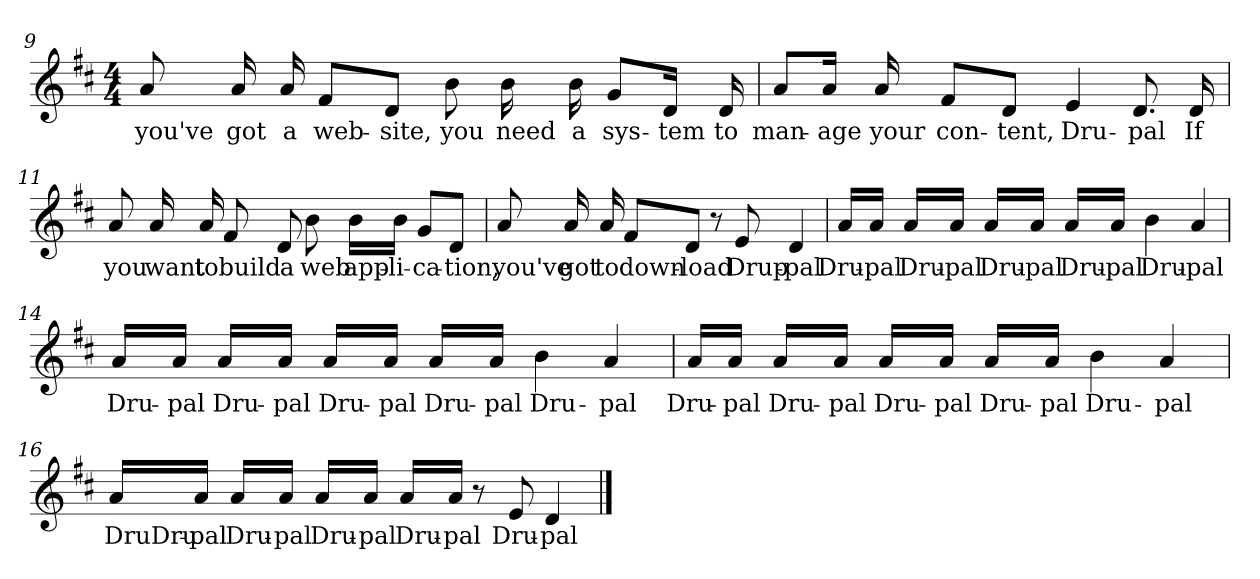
**kern	**text
*part1	*part1
*staff1	*staff1
*clefG2	*
*k[f#c#]	*
*D:	*
*M4/4	*
=9	=9
!	!LO:LY:b
8a	you've
!	!LO:LY:b
16a	got
!	!LO:LY:b
16a	a
!	!LO:LY:b
8f#L	web-
!	!LO:LY:b
8dJ	-site,
!	!LO:LY:b
8b	you
!	!LO:LY:b
16b	need
!	!LO:LY:b
16b	a
!	!LO:LY:b
8gL	sys-
!	!LO:LY:b
16dJk	-tem
!	!LO:LY:b
16d	to
=10	=10
!	!LO:LY:b
8aL	man-
!	!LO:LY:b
16aJk	-age
!	!LO:LY:b
16a	your
!	!LO:LY:b
8f#L	con-
!	!LO:LY:b
8dJ	-tent,
!	!LO:LY:b
4e	Dru-
!	!LO:LY:b
8.d	-pal
!	!LO:LY:b
16d	If
!!LO:LB:g=z
=11	=11
!	!LO:LY:b
8a	you
!	!LO:LY:b
16a	want
!	!LO:LY:b
16a	to
!	!LO:LY:b
8f#	build
!	!LO:LY:b
8d	a
!	!LO:LY:b
8b	web
!	!LO:LY:b
16bLL	app-
!	!LO:LY:b
16bJJ	-li-
!	!LO:LY:b
8gL	-ca-
!	!LO:LY:b
8dJ	-tion,
=12	=12
!	!LO:LY:b
8a	you've
!	!LO:LY:b
16a	got
!	!LO:LY:b
16a	to
!	!LO:LY:b
8f#L	down-
!	!LO:LY:b
8dJ	-load
8r	.
!	!LO:LY:b
8e	Drup-
!	!LO:LY:b
4d	-pal
!!LO:LB:g=z
=13	=13
!	!LO:LY:b
16aLL	Dru-
!	!LO:LY:b
16aJJ	-pal
!	!LO:LY:b
16aLL	Dru-
!	!LO:LY:b
16aJJ	-pal
!	!LO:LY:b
16aLL	Dru-
!	!LO:LY:b
16aJJ	-pal
!	!LO:LY:b
16aLL	Dru-
!	!LO:LY:b
16aJJ	-pal
!	!LO:LY:b
4b	Dru-
!	!LO:LY:b
4a	-pal
=14	=14
!	!LO:LY:b
16aLL	Dru-
!	!LO:LY:b
16aJJ	-pal
!	!LO:LY:b
16aLL	Dru-
!	!LO:LY:b
16aJJ	-pal
!	!LO:LY:b
16aLL	Dru-
!	!LO:LY:b
16aJJ	-pal
!	!LO:LY:b
16aLL	Dru-
!	!LO:LY:b
16aJJ	-pal
!	!LO:LY:b
4b	Dru-
!	!LO:LY:b
4a	-pal
=15	=15
!	!LO:LY:b
16aLL	Dru-
!	!LO:LY:b
16aJJ	-pal
!	!LO:LY:b
16aLL	Dru-
!	!LO:LY:b
16aJJ	-pal
!	!LO:LY:b
16aLL	Dru-
!	!LO:LY:b
16aJJ	-pal
!	!LO:LY:b
16aLL	Dru-
!	!LO:LY:b
16aJJ	-pal
!	!LO:LY:b
4b	Dru-
!	!LO:LY:b
4a	-pal
=16	=16
!	!LO:LY:b
16aLL	DruDru-
!	!LO:LY:b
16aJJ	-pal
!	!LO:LY:b
16aLL	Dru-
!	!LO:LY:b
16aJJ	-pal
!	!LO:LY:b
16aLL	Dru-
!	!LO:LY:b
16aJJ	-pal
!	!LO:LY:b
16aLL	Dru-
!	!LO:LY:b
16aJJ	-pal
8r	.
!	!LO:LY:b
8e	Dru-
!	!LO:LY:b
4d	-pal
==	==
*-	*-
